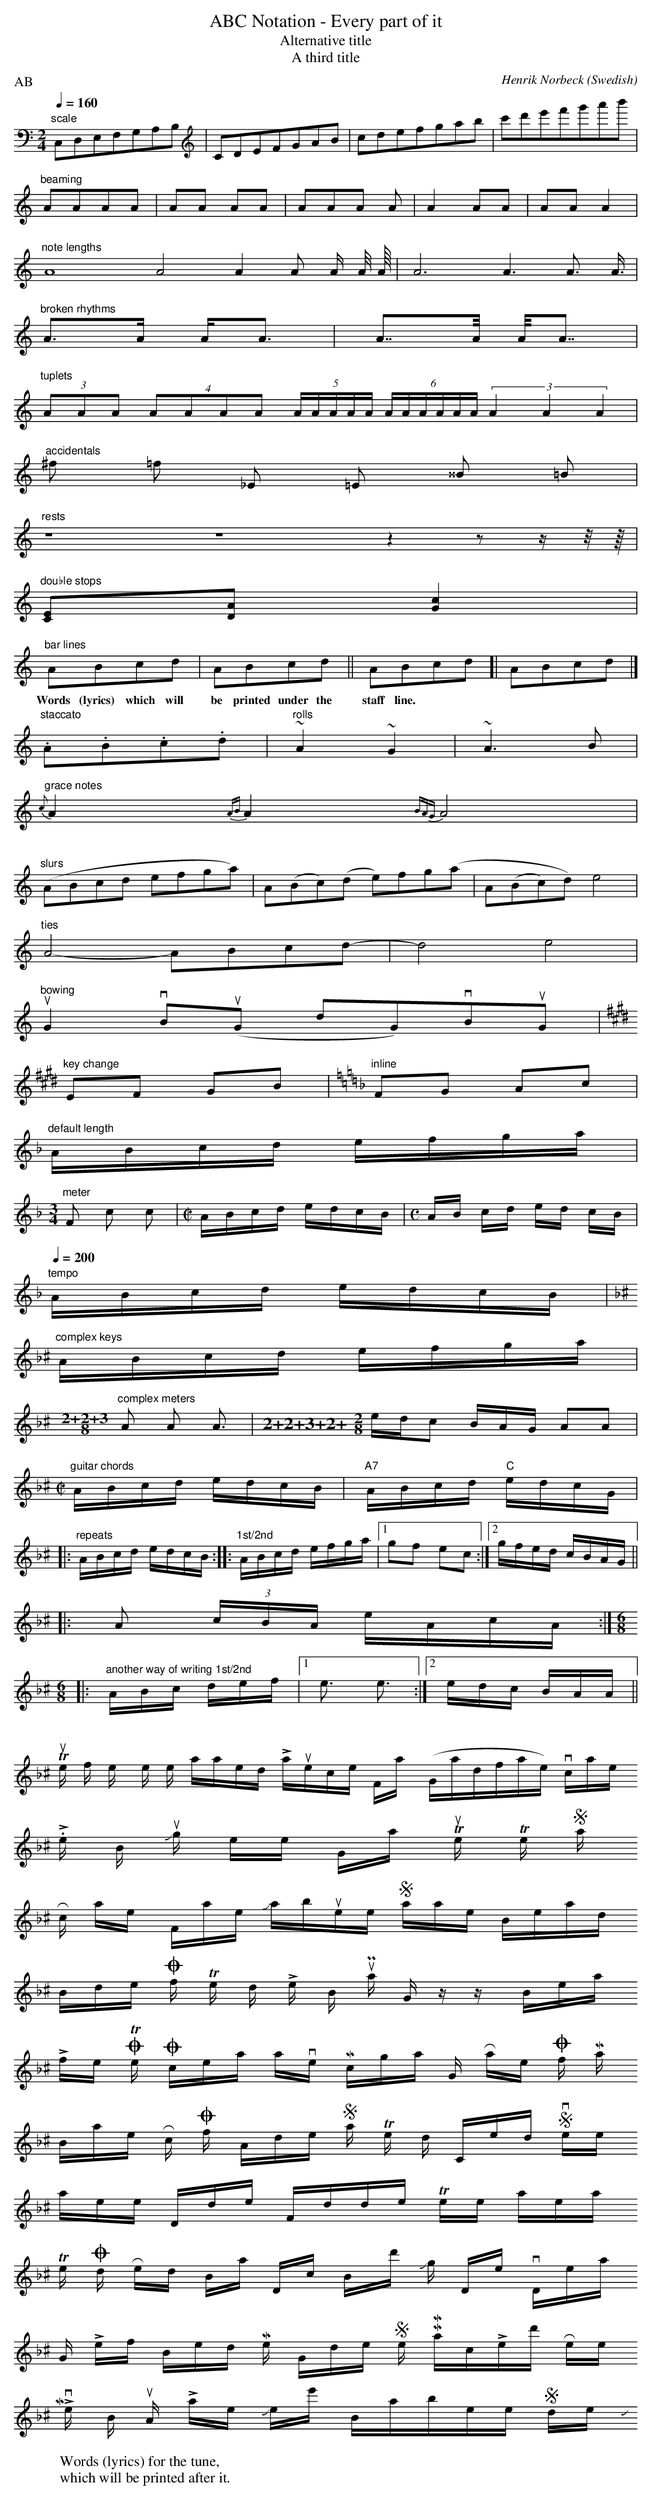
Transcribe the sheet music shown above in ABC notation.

X:1
T:ABC Notation - Every part of it
T:Alternative title
T:A third title
C:Henrik Norbeck
O:Swedish
P:AB
E:Ignored by ABCMUS (note spacing)
M:2/4
L:1/8
Q:1/4=160
K:C
"scale" C,D,E,F,G,A,B,|CDEFGAB|cdefgab|c'd'e'f'g'a'b'|
"beaming" AAAA | AA AA | AAA A | A2AA | AAA2 |
"note lengths" A8 A4 A2 A A/ A/4 A/8 | A6 A3 A3/2 A3/4 |
"broken rhythms" A>A A<A | A>>A A<<A |
"tuplets" (3AAA (4AAAA (5A/A/A/A/A/ (6A/A/A/A/A/A/ (3A2A2A2 |
"accidentals" ^f =f _E =E ^^B =B |
"rests" z8 z4 z2 z z/ z/4 z/8 |
"double stops" [CE][DA] [G2c2] |
"bar lines" ABcd | ABcd || ABcd [| ABcd |]
w:Words (lyrics) which will be printed under the staff line.
"staccato" .A.B.c.d | "rolls" ~A2 ~G2 | ~A3B |
"grace notes" {c}A2 {AB}A2 {BAG}A4 |
"slurs" (ABcd efga) | A(Bc)(d e)fg(a | A(Bc)d) e4 |
"ties" A4- ABcd- | d4 e4 |
"bowing" uG2vB(uG dG)vBuG |
"key change"
K:E
EF GB | "inline" [K:F] FG Ac |
"default length" [L:1/16] ABcd efga |
"meter" [M:3/4] F2 c2 c2 | [M:C|] ABcd edcB | [M:C] AB cd ed cB |
"tempo" [Q:1/4=200] ABcd edcB |
"complex keys" [K:Aphr ^c] ABcd efga |
"complex meters" [M:2+2+3/8] A2 A2 A3 | [M:2+2+3+2+2/8] edc2 BAG A2A2 |
"guitar chords" [M:C|] ABcd edcB | "A7" ABcd "C" edcG |
|: "repeats" ABcd edcB :: "1st/2nd" ABcd efga |1 g2f2 e2c2:|2 gfed cBAG ||
|: A2 (3cBA eAcA :| [M:6/8]
|: "another way of writing 1st/2nd" ABc def | [1 e3 e3 :| [2 edc BAA ||
W:Words (lyrics) for the tune,
W:which will be printed after it.
Tunes from the type written laminated list Laurence Falt's (my Grandfather) violin case.
Little Brown Jug / Nellie Gray / Turkey In The Straw
Rock Valley / Farmer's Jambouree / Swamplake Breakdown
Bride Of The Winds / Little Burnt Potato / Grizzly Bear
Life On The Ocean Wave / Michigan Girl / Rakes Of Mallow
Barren Rocks Of Aden / Smash The Window / Crooked Stovepipe
Yankee Doodle / Fiddlers Three / Irish Washerwoman
The Old Red Barn / Doc Boyd's Jig / Devil's Dream
Girl I Left Behind Me / Golden Slippers / Miss MacLeod's Reel
My Love Is But A Lassie / Jennie's Bawbee / Soldier's Joy
